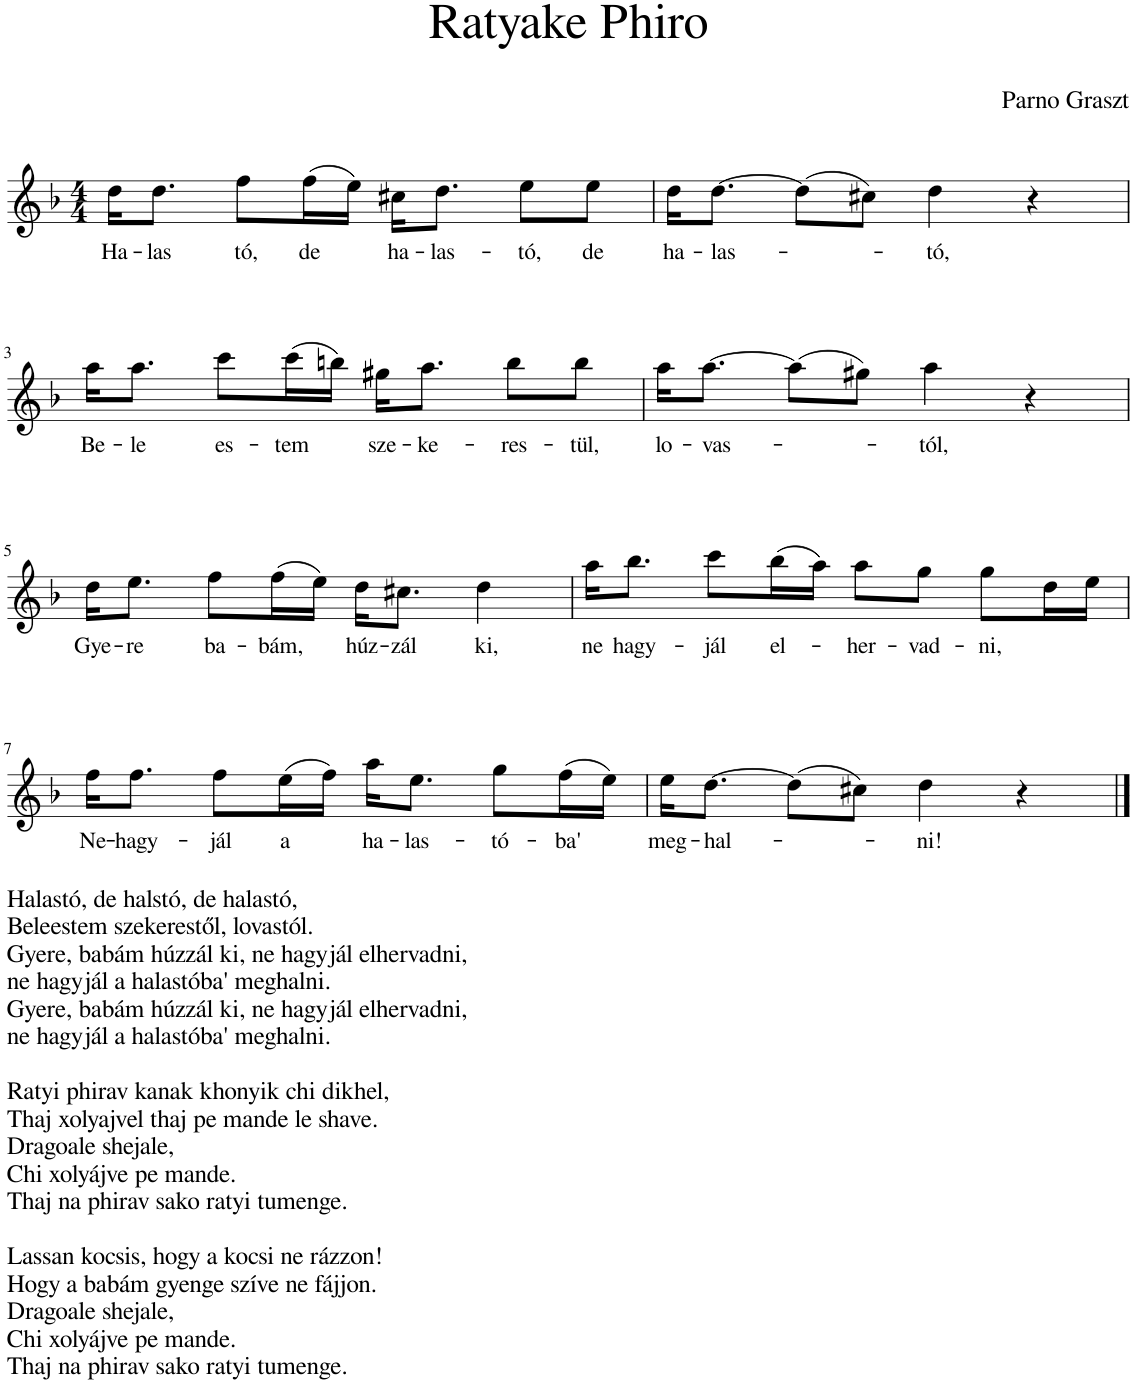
**kern	**text
*part1	*part1
*staff1	*staff1
*I"Piano	*
*I'Pno.	*
*clefG2	*
*k[b-]	*
*M4/4	*
=1	=1
!	!LO:LY:b
16dd\KL	Ha-
!	!LO:LY:b
8.dd\J	-las
!	!LO:LY:b
8ff\L	tó,
!	!LO:LY:b
(16ff\L	de
16ee\JJ)	.
!	!LO:LY:b
16cc#X\KL	ha-
!	!LO:LY:b
8.dd\J	-las-
!	!LO:LY:b
8ee\L	-tó,
!	!LO:LY:b
8ee\J	de
=2	=2
!	!LO:LY:b
16dd\KL	ha-
!	!LO:LY:b
[8.dd\J	-las-
(8dd\L]	.
8cc#X\J)	.
!	!LO:LY:b
4dd\	-tó,
4r	.
!!LO:LB:g=z
=3	=3
!	!LO:LY:b
16aa\KL	Be-
!	!LO:LY:b
8.aa\J	-le
!	!LO:LY:b
8ccc\L	es-
!	!LO:LY:b
(16ccc\L	-tem
16bbn\JJ)	.
!	!LO:LY:b
16gg#X\KL	sze-
!	!LO:LY:b
8.aa\J	-ke-
!	!LO:LY:b
8bb\L	-res-
!	!LO:LY:b
8bb\J	-tül,
=4	=4
!	!LO:LY:b
16aa\KL	lo-
!	!LO:LY:b
[8.aa\J	-vas-
(8aa\L]	.
8gg#X\J)	.
!	!LO:LY:b
4aa\	-tól,
4r	.
!!LO:LB:g=z
=5	=5
!	!LO:LY:b
16dd\KL	Gye-
!	!LO:LY:b
8.ee\J	-re
!	!LO:LY:b
8ff\L	ba-
!	!LO:LY:b
(16ff\L	-bám,
16ee\JJ)	.
!	!LO:LY:b
16dd\KL	húz-
!	!LO:LY:b
8.cc#X\J	-zál
!	!LO:LY:b
4dd\	ki,
=6	=6
!	!LO:LY:b
16aa\KL	ne
!	!LO:LY:b
8.bb-\J	hagy-
!	!LO:LY:b
8ccc\L	-jál
!	!LO:LY:b
(16bb-\L	el-
16aa\JJ)	.
!	!LO:LY:b
8aa\L	-her-
!	!LO:LY:b
8gg\J	-vad-
!	!LO:LY:b
8gg\L	-ni,
16dd\L	.
16ee\JJ	.
!!LO:LB:g=z
=7	=7
!LO:TX:b:t=Halastó, de halstó, de halastó,	!
!LO:TX:b:t=Beleestem szekerestől, lovastól.	!
!LO:TX:b:t=Gyere, babám húzzál ki, ne hagyjál elhervadni,	!
!LO:TX:b:t=ne hagyjál a halastóba' meghalni.	!
!LO:TX:b:t=Gyere, babám húzzál ki, ne hagyjál elhervadni,	!
!LO:TX:b:t=ne hagyjál a halastóba' meghalni.	!
!LO:TX:b:t=Ratyi phirav kanak khonyik chi dikhel,	!
!LO:TX:b:t=Thaj xolyajvel thaj pe mande le shave.	!
!LO:TX:b:t=Dragoale shejale,	!
!LO:TX:b:t=Chi xolyájve pe mande.	!
!LO:TX:b:t=Thaj na phirav sako ratyi tumenge.	!
!LO:TX:b:t=Lassan kocsis, hogy a kocsi ne rázzon!	!
!LO:TX:b:t=Hogy a babám gyenge szíve ne fájjon.	!
!LO:TX:b:t=Dragoale shejale,	!
!LO:TX:b:t=Chi xolyájve pe mande.	!
!LO:TX:b:t=Thaj na phirav sako ratyi tumenge.	!
!	!LO:LY:b
16ff\KL	Ne-
!	!LO:LY:b
8.ff\J	-hagy-
!	!LO:LY:b
8ff\L	-jál
!	!LO:LY:b
(16ee\L	a
16ff\JJ)	.
!	!LO:LY:b
16aa\KL	ha-
!	!LO:LY:b
8.ee\J	-las-
!	!LO:LY:b
8gg\L	-tó-
!	!LO:LY:b
(16ff\L	-ba'
16ee\JJ)	.
=8	=8
!	!LO:LY:b
16ee\KL	meg-
!	!LO:LY:b
[8.dd\J	-hal-
(8dd\L]	.
8cc#X\J)	.
!	!LO:LY:b
4dd\	-ni!
4r	.
==	==
*-	*-
